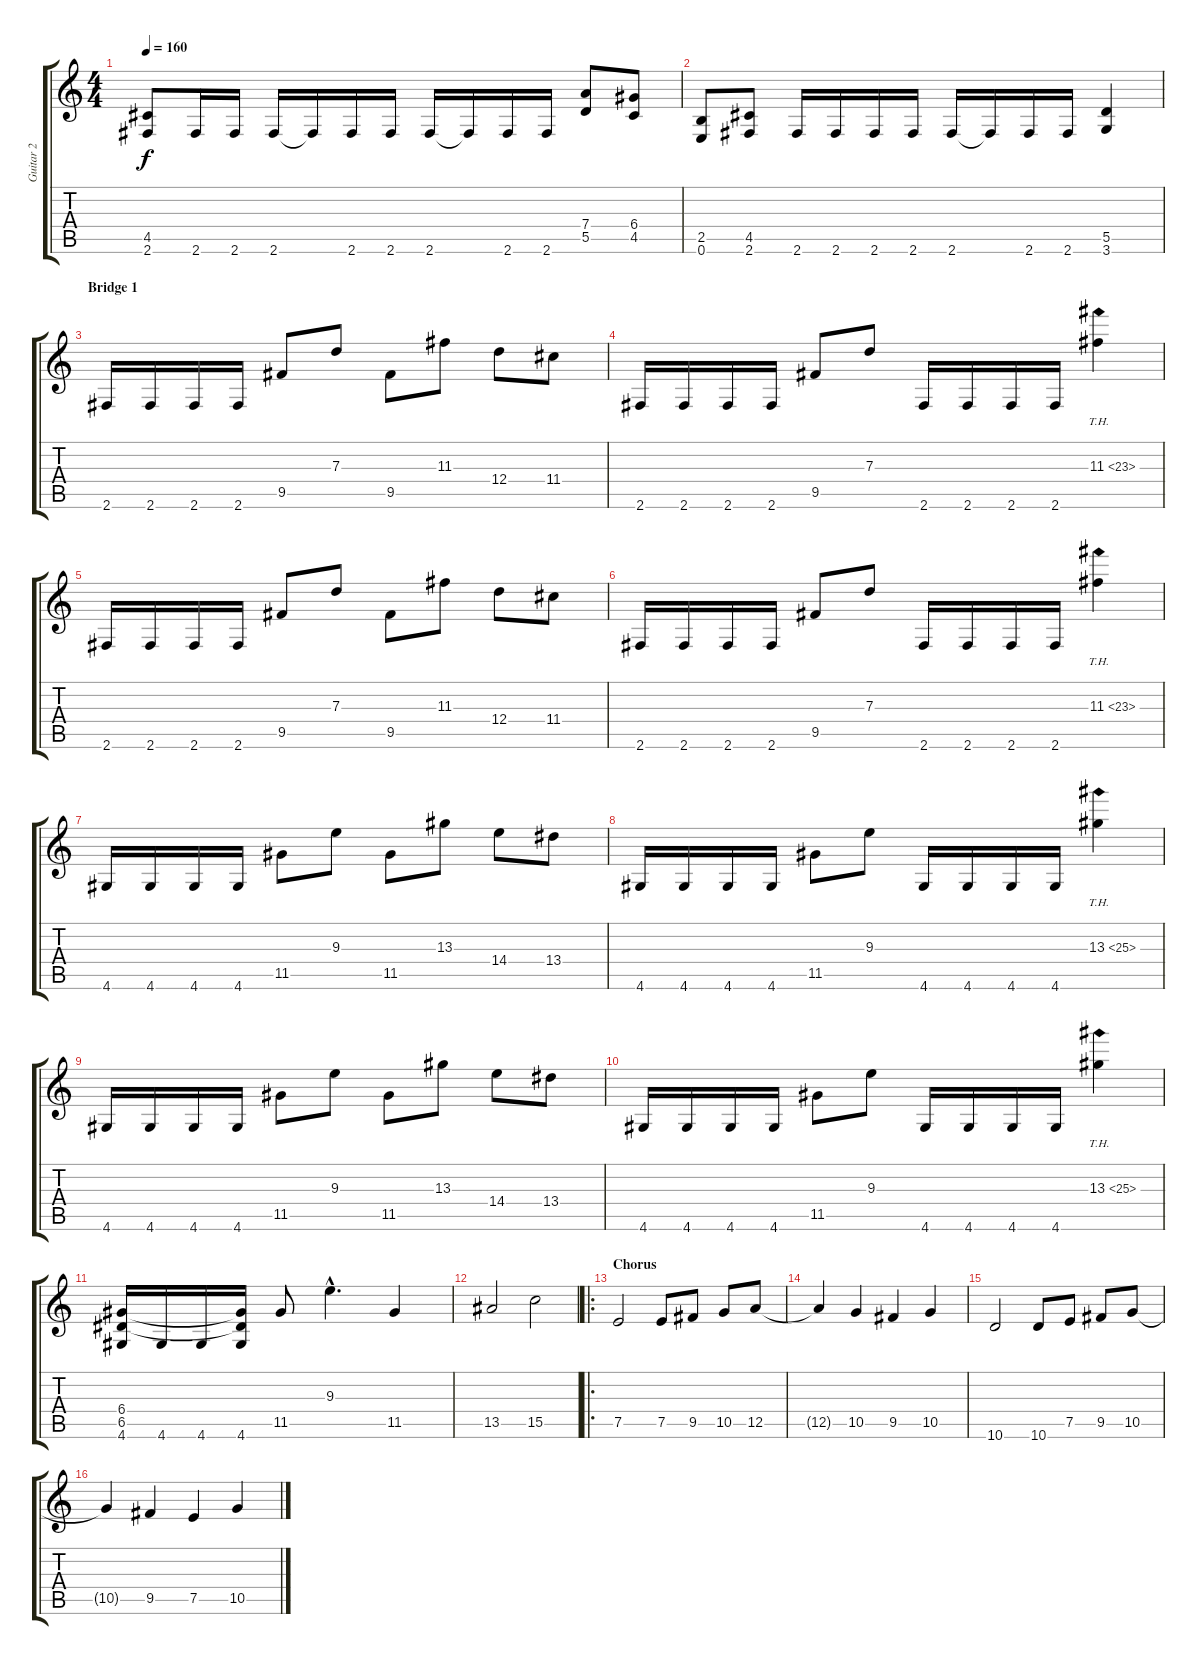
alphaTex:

\track ("Guitar 2" "Guitar 2") {instrument distortionguitar}
\staff {score tabs}
\tuning (E4 B3 G3 D3 A2 E2) {hide}
\ts (4 4)
\tempo 160
\clef g2
\ks c
(4.5 2.6).8{dy f} 2.6.16 2.6.16 2.6.16 2.6{t}.16 2.6.16 2.6.16 2.6.16 2.6{t}.16 2.6.16 2.6.16 (7.4 5.5).8 (6.4 4.5).8 |
(2.5 0.6).8 (4.5 2.6).8 2.6.16 2.6.16 2.6.16 2.6.16 2.6.16 2.6{t}.16 2.6.16 2.6.16 (5.5 3.6).4 |
\section ("" "Bridge 1")
2.6.16 2.6.16 2.6.16 2.6.16 9.5.8 7.3.8 9.5.8 11.3.8 12.4.8 11.4.8 |
2.6.16 2.6.16 2.6.16 2.6.16 9.5.8 7.3.8 2.6.16 2.6.16 2.6.16 2.6.16 11.3{th 12}.4 |
2.6.16 2.6.16 2.6.16 2.6.16 9.5.8 7.3.8 9.5.8 11.3.8 12.4.8 11.4.8 |
2.6.16 2.6.16 2.6.16 2.6.16 9.5.8 7.3.8 2.6.16 2.6.16 2.6.16 2.6.16 11.3{th 12}.4 |
4.6.16 4.6.16 4.6.16 4.6.16 11.5.8 9.3.8 11.5.8 13.3.8 14.4.8 13.4.8 |
4.6.16 4.6.16 4.6.16 4.6.16 11.5.8 9.3.8 4.6.16 4.6.16 4.6.16 4.6.16 13.3{th 12}.4 |
4.6.16 4.6.16 4.6.16 4.6.16 11.5.8 9.3.8 11.5.8 13.3.8 14.4.8 13.4.8 |
4.6.16 4.6.16 4.6.16 4.6.16 11.5.8 9.3.8 4.6.16 4.6.16 4.6.16 4.6.16 13.3{th 12}.4 |
(6.4 6.5 4.6).16 4.6.16 4.6.16 (6.4{t} 6.5{t} 4.6).16 11.5.8 9.3{hac}.4{d} 11.5.4 |
13.5.2 15.5.2 |
\ro
\section ("" "Chorus")
7.5.2 7.5.8 9.5.8 10.5.8 12.5.8 |
12.5{t}.4 10.5.4 9.5.4 10.5.4 |
10.6.2 10.6.8 7.5.8 9.5.8 10.5.8 |
10.5{t}.4 9.5.4 7.5.4 10.5.4
